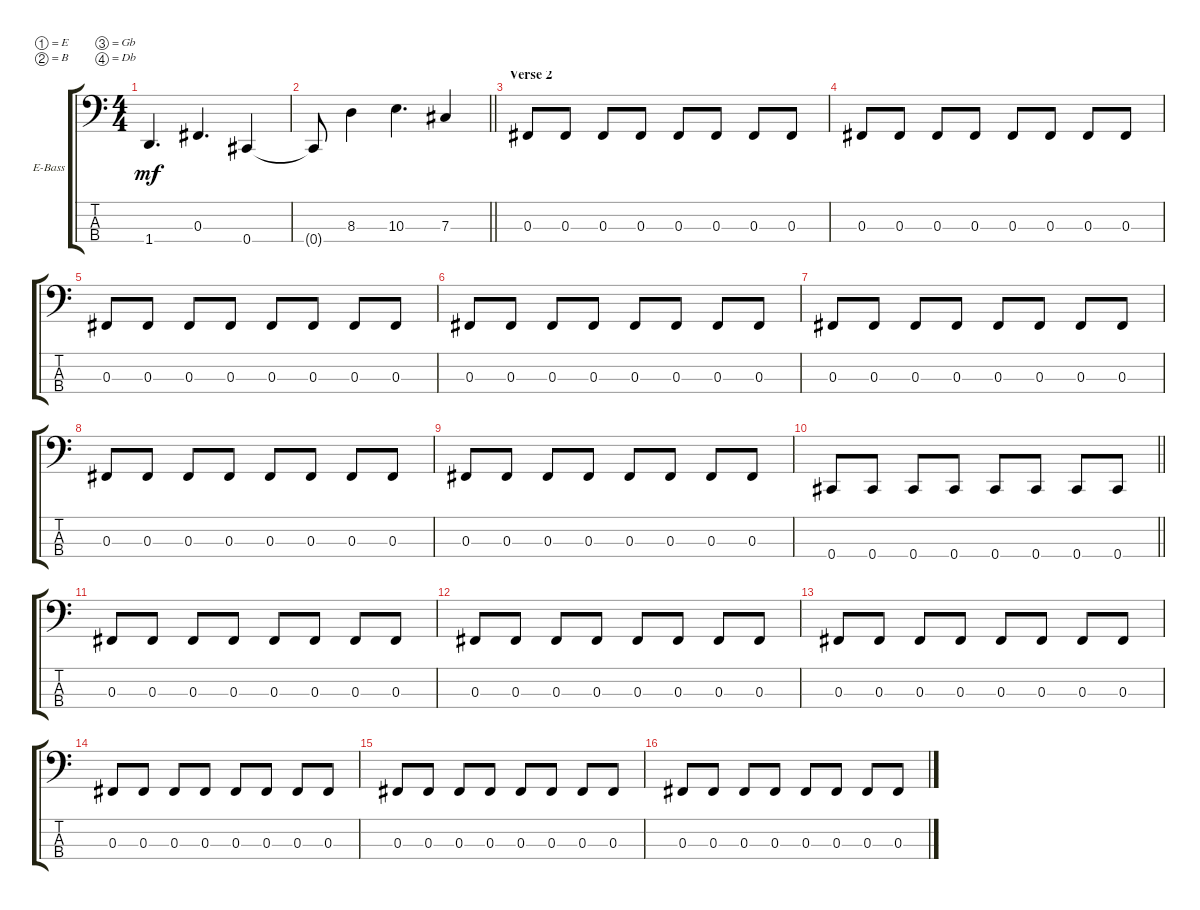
\bracketExtendMode groupsimilarinstruments
\firstSystemTrackNameOrientation horizontal
\otherSystemsTrackNameOrientation horizontal
\track ("Electric Bass" "E-Bass") {instrument electricbasspick}
\staff {score tabs}
\tuning (E2 B1 Gb1 Db1)
\ts (4 4)
\tempo (184 hide)
\clef f4
\ks c
1.4.4{d dy mf} 0.3.4{d} 0.4.4 |
\tempo (184 "Moderate Rock" 1 hide)
\barLineRight lightlight
0.4{t}.8 8.3.4 10.3.4{d} 7.3.4 |
\section ("" "Verse 2")
\tempo (184 "Moderate Rock" hide)
0.3.8 0.3.8 0.3.8 0.3.8 0.3.8 0.3.8 0.3.8 0.3.8 |
0.3.8 0.3.8 0.3.8 0.3.8 0.3.8 0.3.8 0.3.8 0.3.8 |
0.3.8 0.3.8 0.3.8 0.3.8 0.3.8 0.3.8 0.3.8 0.3.8 |
0.3.8 0.3.8 0.3.8 0.3.8 0.3.8 0.3.8 0.3.8 0.3.8 |
0.3.8 0.3.8 0.3.8 0.3.8 0.3.8 0.3.8 0.3.8 0.3.8 |
0.3.8 0.3.8 0.3.8 0.3.8 0.3.8 0.3.8 0.3.8 0.3.8 |
0.3.8 0.3.8 0.3.8 0.3.8 0.3.8 0.3.8 0.3.8 0.3.8 |
\barLineRight lightlight
0.4.8 0.4.8 0.4.8 0.4.8 0.4.8 0.4.8 0.4.8 0.4.8 |
\tempo (184 "Double Time" hide)
0.3.8 0.3.8 0.3.8 0.3.8 0.3.8 0.3.8 0.3.8 0.3.8 |
0.3.8 0.3.8 0.3.8 0.3.8 0.3.8 0.3.8 0.3.8 0.3.8 |
0.3.8 0.3.8 0.3.8 0.3.8 0.3.8 0.3.8 0.3.8 0.3.8 |
0.3.8 0.3.8 0.3.8 0.3.8 0.3.8 0.3.8 0.3.8 0.3.8 |
0.3.8 0.3.8 0.3.8 0.3.8 0.3.8 0.3.8 0.3.8 0.3.8 |
0.3.8 0.3.8 0.3.8 0.3.8 0.3.8 0.3.8 0.3.8 0.3.8
